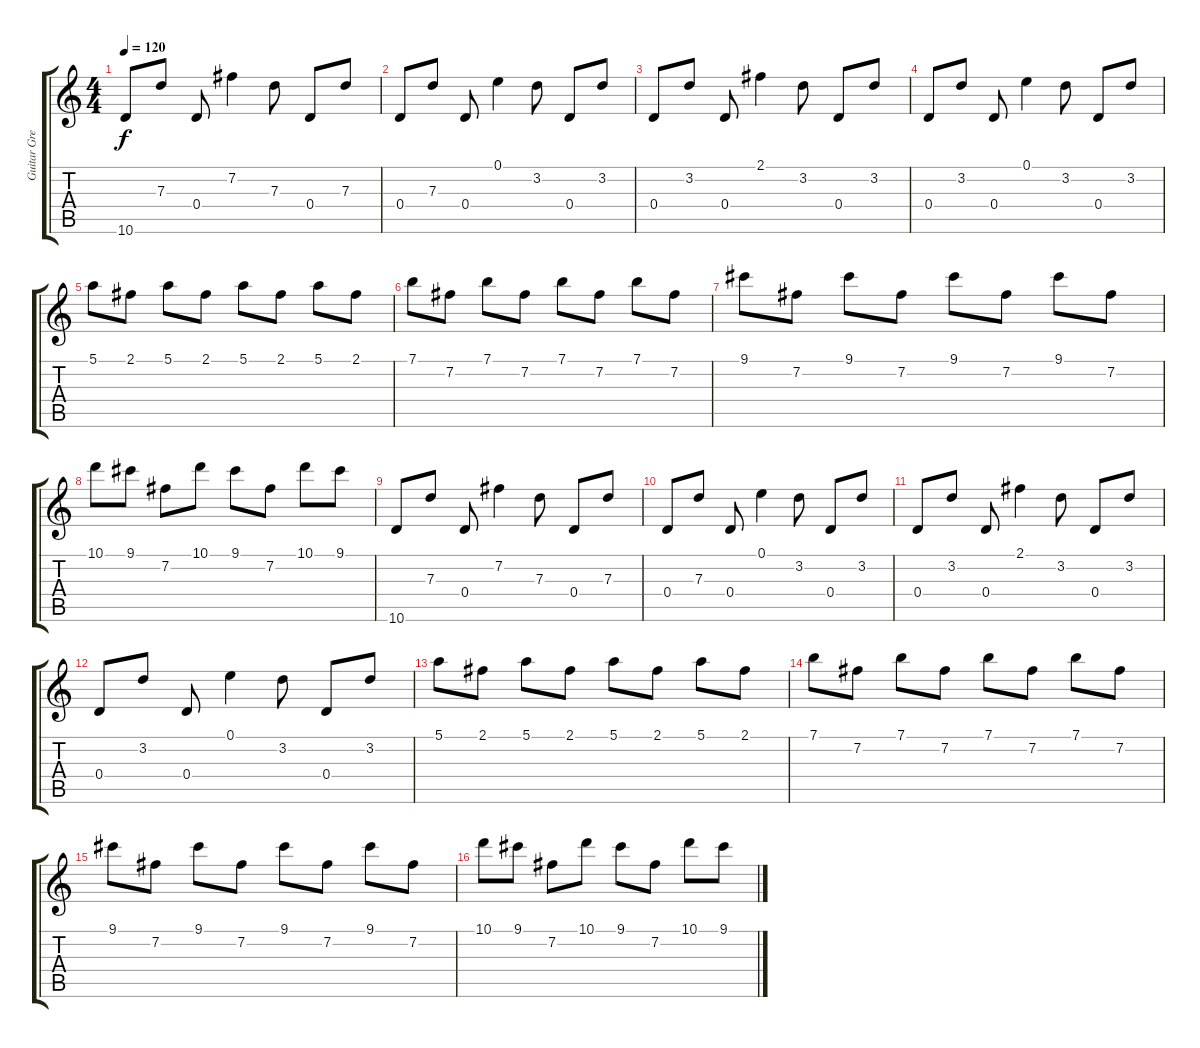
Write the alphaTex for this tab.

\track ("Guitar Green" "Guitar Gre") {instrument acousticguitarsteel}
\staff {score tabs}
\tuning (E4 B3 G3 D3 A2 E2) {hide}
\ts (4 4)
\tempo 120
\clef g2
\ks c
10.6.8{dy f} 7.3.8 0.4.8 7.2.4 7.3.8 0.4.8 7.3.8 |
0.4.8 7.3.8 0.4.8 0.1.4 3.2.8 0.4.8 3.2.8 |
0.4.8 3.2.8 0.4.8 2.1.4 3.2.8 0.4.8 3.2.8 |
0.4.8 3.2.8 0.4.8 0.1.4 3.2.8 0.4.8 3.2.8 |
5.1.8 2.1.8 5.1.8 2.1.8 5.1.8 2.1.8 5.1.8 2.1.8 |
7.1.8 7.2.8 7.1.8 7.2.8 7.1.8 7.2.8 7.1.8 7.2.8 |
9.1.8 7.2.8 9.1.8 7.2.8 9.1.8 7.2.8 9.1.8 7.2.8 |
10.1.8 9.1.8 7.2.8 10.1.8 9.1.8 7.2.8 10.1.8 9.1.8 |
10.6.8 7.3.8 0.4.8 7.2.4 7.3.8 0.4.8 7.3.8 |
0.4.8 7.3.8 0.4.8 0.1.4 3.2.8 0.4.8 3.2.8 |
0.4.8 3.2.8 0.4.8 2.1.4 3.2.8 0.4.8 3.2.8 |
0.4.8 3.2.8 0.4.8 0.1.4 3.2.8 0.4.8 3.2.8 |
5.1.8 2.1.8 5.1.8 2.1.8 5.1.8 2.1.8 5.1.8 2.1.8 |
7.1.8 7.2.8 7.1.8 7.2.8 7.1.8 7.2.8 7.1.8 7.2.8 |
9.1.8 7.2.8 9.1.8 7.2.8 9.1.8 7.2.8 9.1.8 7.2.8 |
10.1.8 9.1.8 7.2.8 10.1.8 9.1.8 7.2.8 10.1.8 9.1.8
